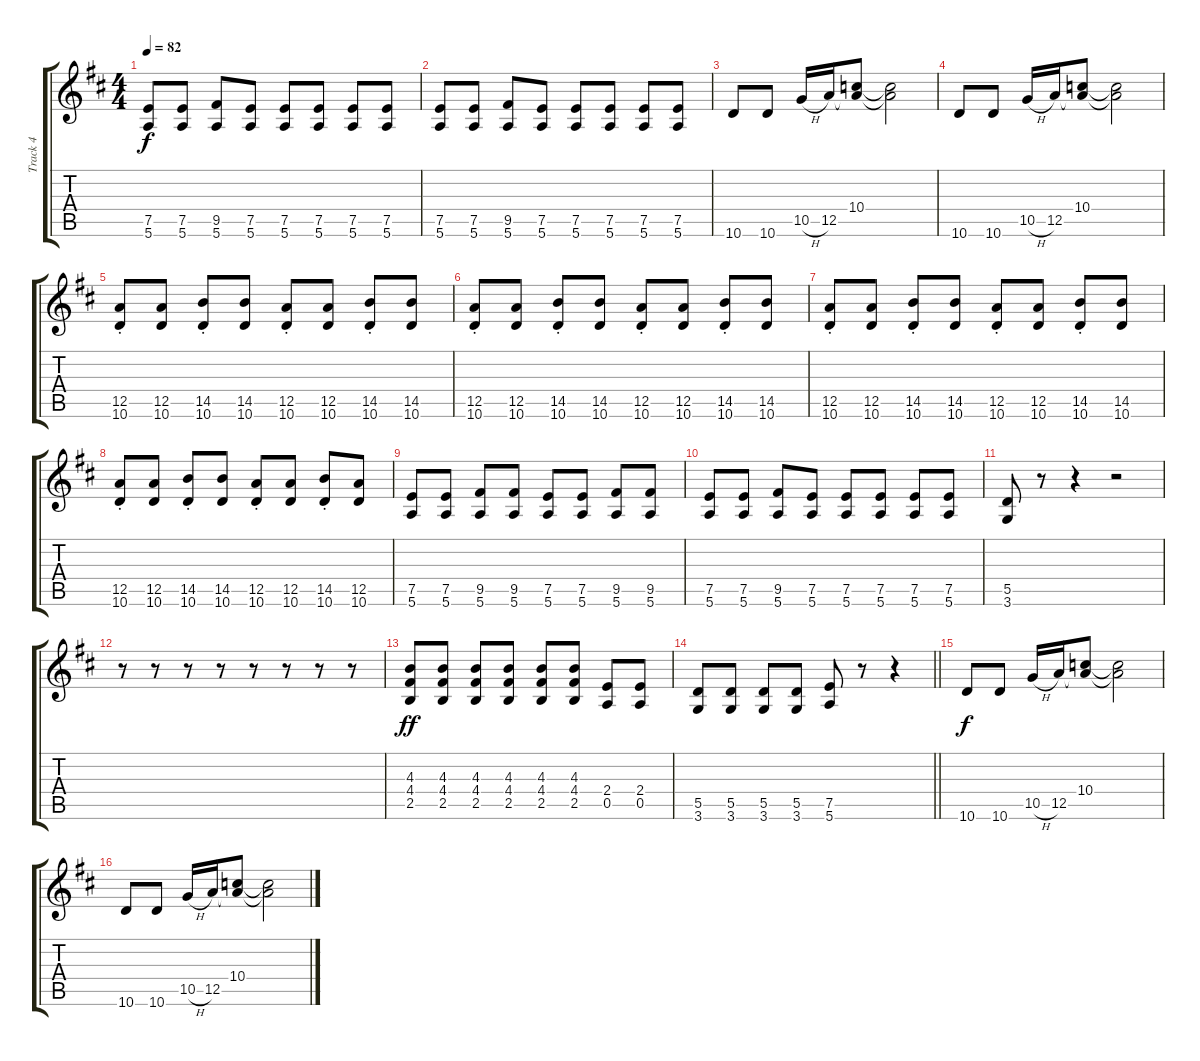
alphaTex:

\track ("Track 4" "Track 4") {instrument electricguitarclean}
\staff {score tabs}
\tuning (E4 B3 G3 D3 A2 E2) {hide}
\ts (4 4)
\tempo 82
\clef g2
\ks d
(7.5 5.6).8{dy f} (7.5 5.6).8 (9.5 5.6).8 (7.5 5.6).8 (7.5 5.6).8 (7.5 5.6).8 (7.5 5.6).8 (7.5 5.6).8 |
(7.5 5.6).8 (7.5 5.6).8 (9.5 5.6).8 (7.5 5.6).8 (7.5 5.6).8 (7.5 5.6).8 (7.5 5.6).8 (7.5 5.6).8 |
10.6.8 10.6.8 10.5{h}.16 12.5.16 (10.4 12.5{t}).8 (10.4{t} 12.5{t}).2 |
10.6.8 10.6.8 10.5{h}.16 12.5.16 (10.4 12.5{t}).8 (10.4{t} 12.5{t}).2 |
(12.5{st} 10.6{st}).8 (12.5 10.6).8 (14.5{st} 10.6{st}).8 (14.5 10.6).8 (12.5{st} 10.6{st}).8 (12.5 10.6).8 (14.5{st} 10.6{st}).8 (14.5 10.6).8 |
(12.5{st} 10.6{st}).8 (12.5 10.6).8 (14.5{st} 10.6{st}).8 (14.5 10.6).8 (12.5{st} 10.6{st}).8 (12.5 10.6).8 (14.5{st} 10.6{st}).8 (14.5 10.6).8 |
(12.5{st} 10.6{st}).8 (12.5 10.6).8 (14.5{st} 10.6{st}).8 (14.5 10.6).8 (12.5{st} 10.6{st}).8 (12.5 10.6).8 (14.5{st} 10.6{st}).8 (14.5 10.6).8 |
(12.5{st} 10.6{st}).8 (12.5 10.6).8 (14.5{st} 10.6{st}).8 (14.5 10.6).8 (12.5{st} 10.6{st}).8 (12.5 10.6).8 (14.5{st} 10.6{st}).8 (12.5 10.6).8 |
(7.5 5.6).8 (7.5 5.6).8 (9.5 5.6).8 (9.5 5.6).8 (7.5 5.6).8 (7.5 5.6).8 (9.5 5.6).8 (9.5 5.6).8 |
(7.5 5.6).8 (7.5 5.6).8 (9.5 5.6).8 (7.5 5.6).8 (7.5 5.6).8 (7.5 5.6).8 (7.5 5.6).8 (7.5 5.6).8 |
(5.5 3.6).8 r.8 r.4 r.2 |
r.8 r.8 r.8 r.8 r.8 r.8 r.8 r.8 |
(4.3 4.4 2.5).8{dy ff} (4.3 4.4 2.5).8 (4.3 4.4 2.5).8 (4.3 4.4 2.5).8 (4.3 4.4 2.5).8 (4.3 4.4 2.5).8 (2.4 0.5).8 (2.4 0.5).8 |
\barLineRight lightlight
(5.5 3.6).8 (5.5 3.6).8 (5.5 3.6).8 (5.5 3.6).8 (7.5 5.6).8 r.8 r.4 |
10.6.8{dy f} 10.6.8 10.5{h}.16 12.5.16 (10.4 12.5{t}).8 (10.4{t} 12.5{t}).2 |
10.6.8 10.6.8 10.5{h}.16 12.5.16 (10.4 12.5{t}).8 (10.4{t} 12.5{t}).2
